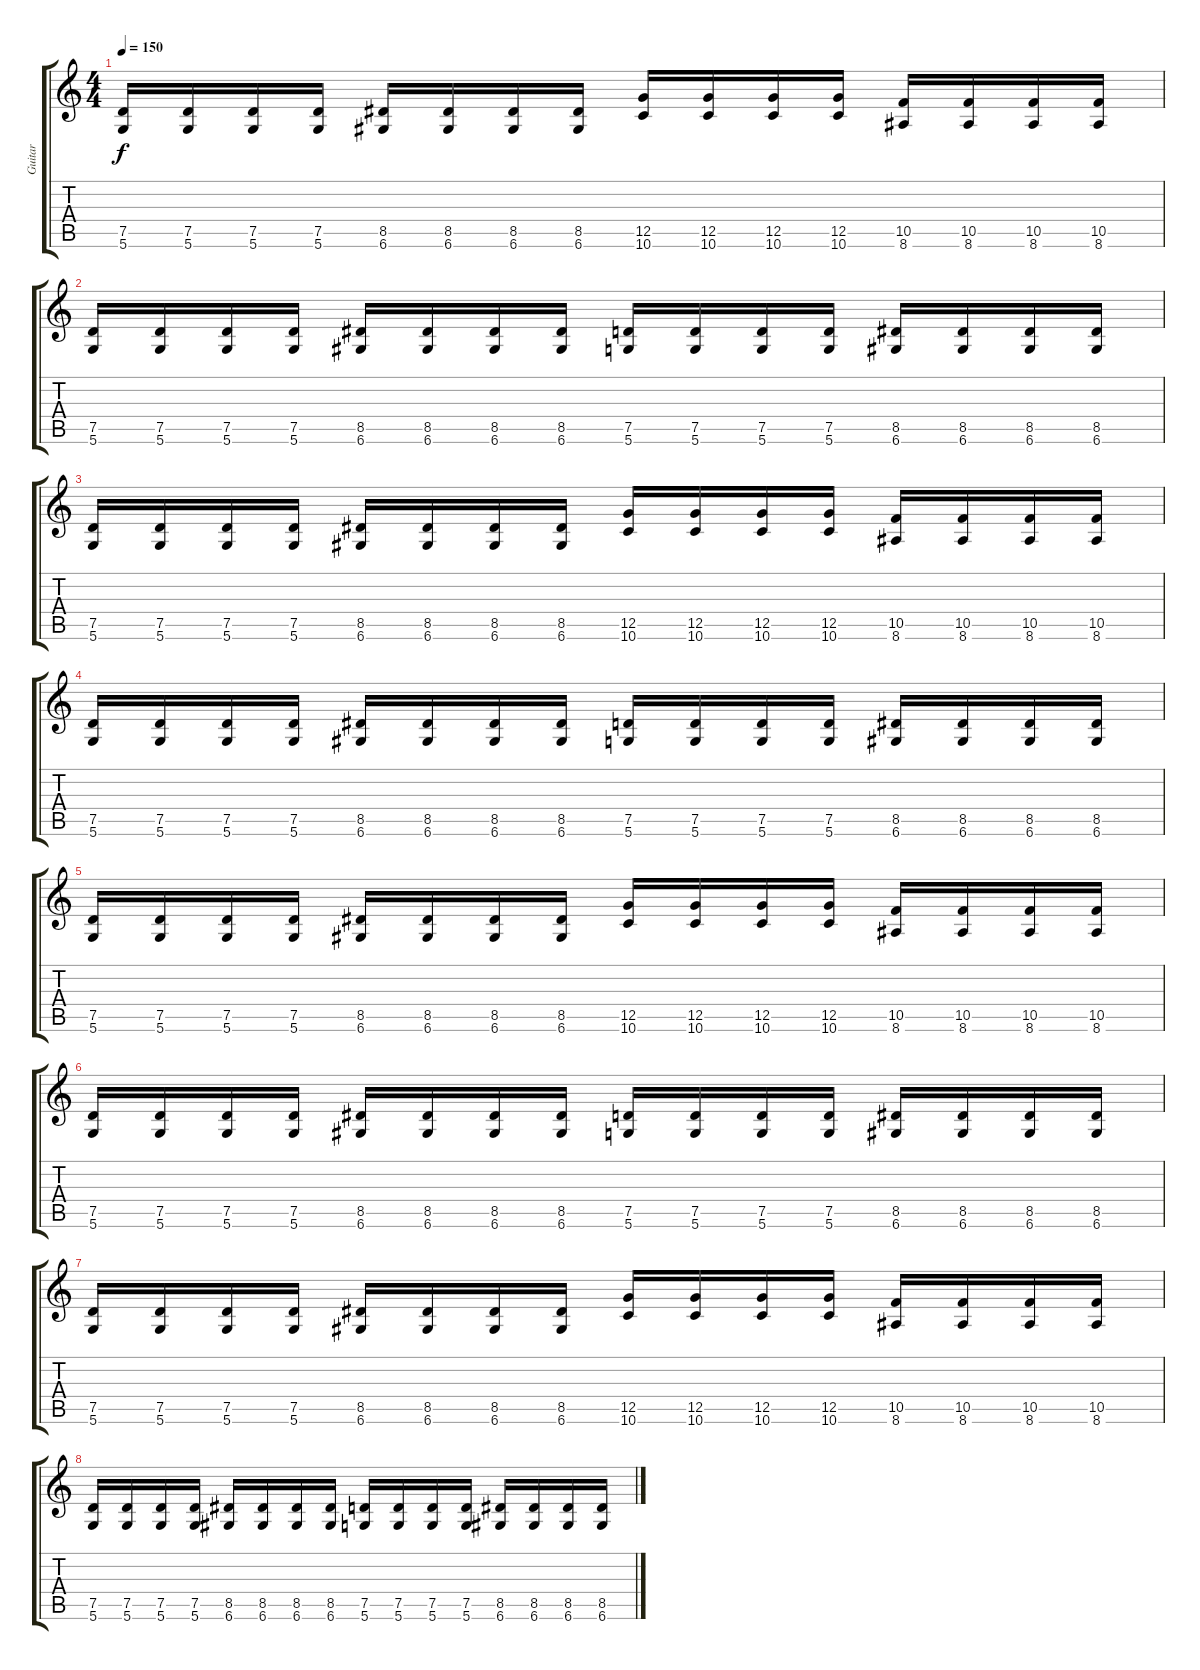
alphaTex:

\track ("Guitar" "Guitar") {instrument distortionguitar}
\staff {score tabs}
\tuning (D4 A3 F3 C3 G2 D2) {hide}
\ts (4 4)
\tempo 150
\clef g2
\ks c
(7.5 5.6).16{dy f} (7.5 5.6).16 (7.5 5.6).16 (7.5 5.6).16 (8.5 6.6).16 (8.5 6.6).16 (8.5 6.6).16 (8.5 6.6).16 (12.5 10.6).16 (12.5 10.6).16 (12.5 10.6).16 (12.5 10.6).16 (10.5 8.6).16 (10.5 8.6).16 (10.5 8.6).16 (10.5 8.6).16 |
(7.5 5.6).16 (7.5 5.6).16 (7.5 5.6).16 (7.5 5.6).16 (8.5 6.6).16 (8.5 6.6).16 (8.5 6.6).16 (8.5 6.6).16 (7.5 5.6).16 (7.5 5.6).16 (7.5 5.6).16 (7.5 5.6).16 (8.5 6.6).16 (8.5 6.6).16 (8.5 6.6).16 (8.5 6.6).16 |
(7.5 5.6).16 (7.5 5.6).16 (7.5 5.6).16 (7.5 5.6).16 (8.5 6.6).16 (8.5 6.6).16 (8.5 6.6).16 (8.5 6.6).16 (12.5 10.6).16 (12.5 10.6).16 (12.5 10.6).16 (12.5 10.6).16 (10.5 8.6).16 (10.5 8.6).16 (10.5 8.6).16 (10.5 8.6).16 |
(7.5 5.6).16 (7.5 5.6).16 (7.5 5.6).16 (7.5 5.6).16 (8.5 6.6).16 (8.5 6.6).16 (8.5 6.6).16 (8.5 6.6).16 (7.5 5.6).16 (7.5 5.6).16 (7.5 5.6).16 (7.5 5.6).16 (8.5 6.6).16 (8.5 6.6).16 (8.5 6.6).16 (8.5 6.6).16 |
(7.5 5.6).16 (7.5 5.6).16 (7.5 5.6).16 (7.5 5.6).16 (8.5 6.6).16 (8.5 6.6).16 (8.5 6.6).16 (8.5 6.6).16 (12.5 10.6).16 (12.5 10.6).16 (12.5 10.6).16 (12.5 10.6).16 (10.5 8.6).16 (10.5 8.6).16 (10.5 8.6).16 (10.5 8.6).16 |
(7.5 5.6).16 (7.5 5.6).16 (7.5 5.6).16 (7.5 5.6).16 (8.5 6.6).16 (8.5 6.6).16 (8.5 6.6).16 (8.5 6.6).16 (7.5 5.6).16 (7.5 5.6).16 (7.5 5.6).16 (7.5 5.6).16 (8.5 6.6).16 (8.5 6.6).16 (8.5 6.6).16 (8.5 6.6).16 |
(7.5 5.6).16 (7.5 5.6).16 (7.5 5.6).16 (7.5 5.6).16 (8.5 6.6).16 (8.5 6.6).16 (8.5 6.6).16 (8.5 6.6).16 (12.5 10.6).16 (12.5 10.6).16 (12.5 10.6).16 (12.5 10.6).16 (10.5 8.6).16 (10.5 8.6).16 (10.5 8.6).16 (10.5 8.6).16 |
(7.5 5.6).16 (7.5 5.6).16 (7.5 5.6).16 (7.5 5.6).16 (8.5 6.6).16 (8.5 6.6).16 (8.5 6.6).16 (8.5 6.6).16 (7.5 5.6).16 (7.5 5.6).16 (7.5 5.6).16 (7.5 5.6).16 (8.5 6.6).16 (8.5 6.6).16 (8.5 6.6).16 (8.5 6.6).16
